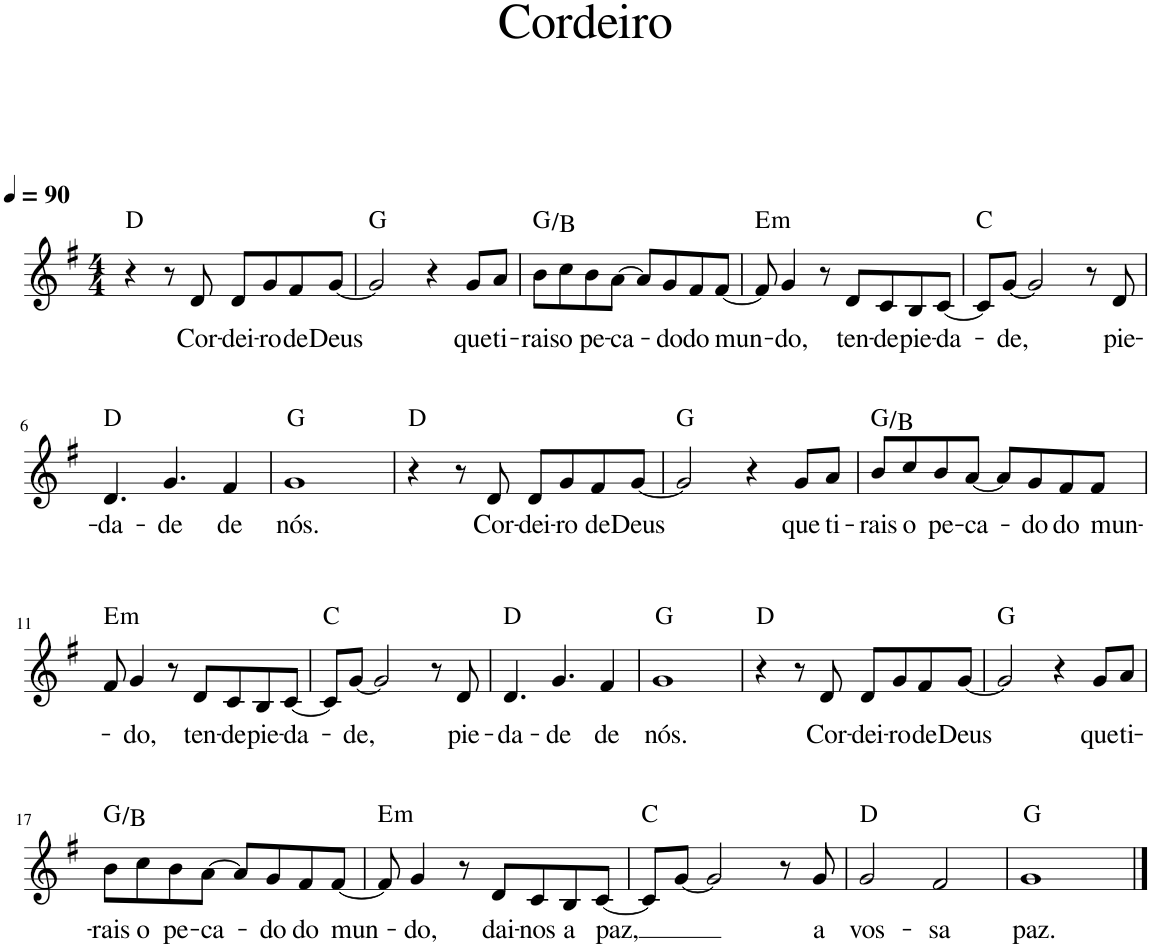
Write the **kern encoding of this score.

**kern	**text	**harte
*part1	*part1	*part1
*staff1	*staff1	*
*I"Voz	*	*
*I'Vo.	*	*
*clefG2	*	*
*k[f#]	*	*
*M4/4	*	*
*MM90	*	*
=1	=1	=1
4r	.	D:maj
8r	.	.
!	!LO:LY:b	!
8d/	Cor-	.
!	!LO:LY:b	!
8d/L	-dei-	.
!	!LO:LY:b	!
8g/	-ro	.
!	!LO:LY:b	!
8f#/	de	.
!	!LO:LY:b	!
[8g/J	Deus	.
=2	=2	=2
2g/]	.	G:maj
4r	.	.
!	!LO:LY:b	!
8g/L	que	.
!	!LO:LY:b	!
8a/J	ti-	.
=3	=3	=3
!	!LO:LY:b	!
8b\L	-rais	G:maj/3
!	!LO:LY:b	!
8cc\	o	.
!	!LO:LY:b	!
8b\	pe-	.
!	!LO:LY:b	!
[8a\J	-ca-	.
8a/L]	.	.
!	!LO:LY:b	!
8g/	-do	.
!	!LO:LY:b	!
8f#/	do	.
!	!LO:LY:b	!
[8f#/J	mun-	.
=4	=4	=4
!	!	!LO:H:kt=m
8f#/]	.	E:min
!	!LO:LY:b	!
4g/	-do,	.
8r	.	.
!	!LO:LY:b	!
8d/L	ten-	.
!	!LO:LY:b	!
8c/	-de	.
!	!LO:LY:b	!
8B/	pie-	.
!	!LO:LY:b	!
[8c/J	-da-	.
=5	=5	=5
8c/L]	.	C:maj
!	!LO:LY:b	!
[8g/J	-de,	.
2g/]	.	.
8r	.	.
!	!LO:LY:b	!
8d/	pie-	.
!!LO:LB:g=z
=6	=6	=6
!	!LO:LY:b	!
4.d/	-da-	D:maj
!	!LO:LY:b	!
4.g/	-de	.
!	!LO:LY:b	!
4f#/	de	.
=7	=7	=7
!	!LO:LY:b	!
1g	nós.	G:maj
=8	=8	=8
4r	.	D:maj
8r	.	.
!	!LO:LY:b	!
8d/	Cor-	.
!	!LO:LY:b	!
8d/L	-dei-	.
!	!LO:LY:b	!
8g/	-ro	.
!	!LO:LY:b	!
8f#/	de	.
!	!LO:LY:b	!
[8g/J	Deus	.
=9	=9	=9
2g/]	.	G:maj
4r	.	.
!	!LO:LY:b	!
8g/L	que	.
!	!LO:LY:b	!
8a/J	ti-	.
=10	=10	=10
!	!LO:LY:b	!
8b/L	-rais	G:maj/3
!	!LO:LY:b	!
8cc/	o	.
!	!LO:LY:b	!
8b/	pe-	.
!	!LO:LY:b	!
[8a/J	-ca-	.
8a/L]	.	.
!	!LO:LY:b	!
8g/	-do	.
!	!LO:LY:b	!
8f#/	do	.
!	!LO:LY:b	!
8f#/J	mun-	.
!!LO:LB:g=z
=11	=11	=11
!	!	!LO:H:kt=m
8f#/	.	E:min
!	!LO:LY:b	!
4g/	-do,	.
8r	.	.
!	!LO:LY:b	!
8d/L	ten-	.
!	!LO:LY:b	!
8c/	-de	.
!	!LO:LY:b	!
8B/	pie-	.
!	!LO:LY:b	!
[8c/J	-da-	.
=12	=12	=12
8c/L]	.	C:maj
!	!LO:LY:b	!
[8g/J	de,	.
2g/]	.	.
8r	.	.
!	!LO:LY:b	!
8d/	pie-	.
=13	=13	=13
!	!LO:LY:b	!
4.d/	-da-	D:maj
!	!LO:LY:b	!
4.g/	-de	.
!	!LO:LY:b	!
4f#/	de	.
=14	=14	=14
!	!LO:LY:b	!
1g	nós.	G:maj
=15	=15	=15
4r	.	D:maj
8r	.	.
!	!LO:LY:b	!
8d/	Cor-	.
!	!LO:LY:b	!
8d/L	-dei-	.
!	!LO:LY:b	!
8g/	-ro	.
!	!LO:LY:b	!
8f#/	de	.
!	!LO:LY:b	!
[8g/J	Deus	.
=16	=16	=16
2g/]	.	G:maj
4r	.	.
!	!LO:LY:b	!
8g/L	que	.
!	!LO:LY:b	!
8a/J	ti-	.
!!LO:LB:g=z
=17	=17	=17
!	!LO:LY:b	!
8b\L	-rais	G:maj/3
!	!LO:LY:b	!
8cc\	o	.
!	!LO:LY:b	!
8b\	pe-	.
!	!LO:LY:b	!
[8a\J	-ca-	.
8a/L]	.	.
!	!LO:LY:b	!
8g/	-do	.
!	!LO:LY:b	!
8f#/	do	.
!	!LO:LY:b	!
[8f#/J	mun-	.
=18	=18	=18
!	!	!LO:H:kt=m
8f#/]	.	E:min
!	!LO:LY:b	!
4g/	-do,	.
8r	.	.
!	!LO:LY:b	!
8d/L	dai-	.
!	!LO:LY:b	!
8c/	-nos	.
!	!LO:LY:b	!
8B/	a	.
!	!LO:LY:b	!
[8c/J	paz,	.
=19	=19	=19
8c/L]	.	C:maj
[8g/J	.	.
2g/]	.	.
8r	.	.
!	!LO:LY:b	!
8g/	a	.
=20	=20	=20
!	!LO:LY:b	!
2g/	vos-	D:maj
!	!LO:LY:b	!
2f#/	-sa	.
=21	=21	=21
!	!LO:LY:b	!
1g	paz.	G:maj
==	==	==
*-	*-	*-
